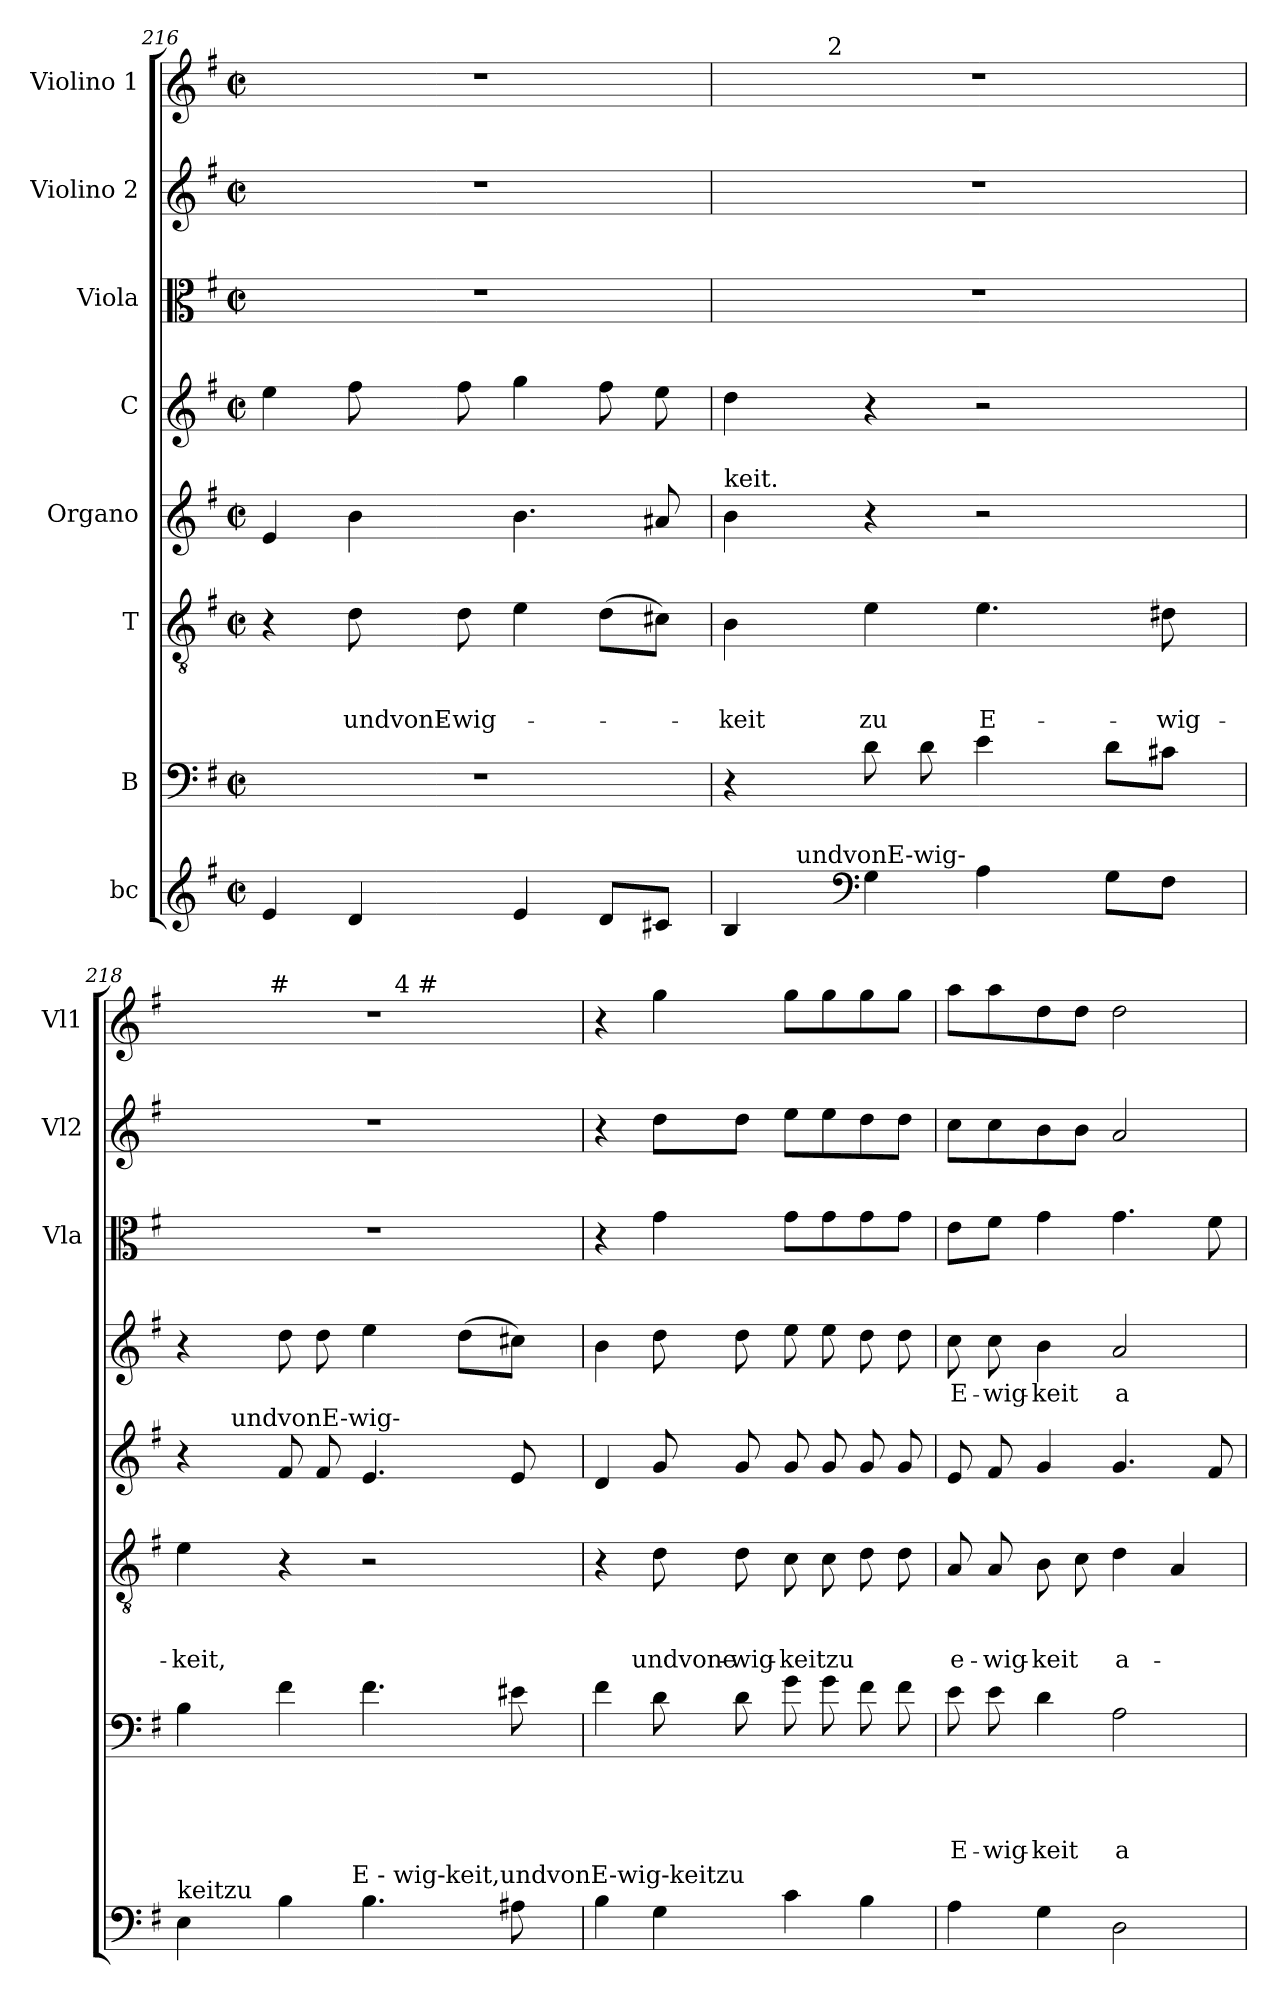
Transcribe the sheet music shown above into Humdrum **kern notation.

**kern	**kern	**text	**text	**text	**text	**kern	**text	**text	**text	**kern	**kern	**text	**kern	**kern	**kern
*part8	*part7	*part7	*part7	*part7	*part7	*part6	*part6	*part6	*part6	*part5	*part4	*part4	*part3	*part2	*part1
*staff8	*staff7	*staff7	*staff7	*staff7	*staff7	*staff6	*staff6	*staff6	*staff6	*staff5	*staff4	*staff4	*staff3	*staff2	*staff1
*I"bc	*I"B	*	*	*	*	*I"T	*	*	*	*I"Organo	*I"C	*	*I"Viola	*I"Violino 2	*I"Violino 1
*	*	*	*	*	*	*	*	*	*	*	*	*	*I'Vla	*I'Vl2	*I'Vl1
*clefG2	*clefF4	*	*	*	*	*clefGv2	*	*	*	*clefG2	*clefG2	*	*clefC3	*clefG2	*clefG2
*k[f#]	*k[f#]	*	*	*	*	*k[f#]	*	*	*	*k[f#]	*k[f#]	*	*k[f#]	*k[f#]	*k[f#]
*G:	*G:	*	*	*	*	*G:	*	*	*	*G:	*G:	*	*G:	*G:	*G:
*M2/2	*M2/2	*	*	*	*	*M2/2	*	*	*	*M2/2	*M2/2	*	*M2/2	*M2/2	*M2/2
*met(c|)	*met(c|)	*	*	*	*	*met(c|)	*	*	*	*met(c|)	*met(c|)	*	*met(c|)	*met(c|)	*met(c|)
=216	=216	=216	=216	=216	=216	=216	=216	=216	=216	=216	=216	=216	=216	=216	=216
4e/	1r	.	.	.	.	4r	.	.	.	4e/	4ee\	.	1r	1r	1r
!	!	!	!	!	!	!	!	!	!LO:LY:b	!	!	!	!	!	!
4d</	.	.	.	.	.	8d\	.	.	undvonE-	4b\	8ff#\	.	.	.	.
!	!	!	!	!	!	!	!	!	!LO:LY:b	!	!	!	!	!	!
.	.	.	.	.	.	8d\	.	.	-wig-	.	8ff#\	.	.	.	.
4e/	.	.	.	.	.	4e\	.	.	.	4.b\	4gg\	.	.	.	.
8d</L	.	.	.	.	.	(>8d\L	.	.	.	.	8ff#\	.	.	.	.
8c#X/J	.	.	.	.	.	8c#X\J)	.	.	.	8a#X/	8ee\	.	.	.	.
=217	=217	=217	=217	=217	=217	=217	=217	=217	=217	=217	=217	=217	=217	=217	=217
!	!	!	!	!	!	!	!	!	!	!LO:TX:a:t=keit.	!	!	!	!	!
!	!	!	!	!	!	!	!	!	!LO:LY:b	!	!	!	!	!	!
*^	*	*	*	*	*	*	*	*	*	*	*	*	*	*	*^
4B/	8ryy	4r	.	.	.	.	4B\	.	.	-keit	4b\	4dd\	.	1r	1r	1r	8.ryy
.	64ryy	.	.	.	.	.	.	.	.	.	.	.	.	.	.	.	.
!	!LO:TX:a:t=undvonE-wig-	!	!	!	!	!	!	!	!	!	!	!	!	!	!	!	!
.	2ryy	.	.	.	.	.	.	.	.	.	.	.	.	.	.	.	.
!	!	!	!	!	!	!	!	!	!	!	!	!	!	!	!	!	!LO:TX:a:t=2
.	.	.	.	.	.	.	.	.	.	.	.	.	.	.	.	.	2ryy
*clefF4	*	*	*	*	*	*	*	*	*	*	*	*	*	*	*	*	*
!	!	!	!	!	!	!	!	!	!	!LO:LY:b	!	!	!	!	!	!	!
4G>\	.	8d\	.	.	.	.	4e\	.	.	zu	4r	4r	.	.	.	.	.
.	.	8d\	.	.	.	.	.	.	.	.	.	.	.	.	.	.	.
!	!	!	!	!	!	!	!	!	!	!LO:LY:b	!	!	!	!	!	!	!
4A\	.	4e\	.	.	.	.	4.e\	.	.	E-	2r	2r	.	.	.	.	.
.	4ryy	.	.	.	.	.	.	.	.	.	.	.	.	.	.	.	.
.	.	.	.	.	.	.	.	.	.	.	.	.	.	.	.	.	4ryy
8G\L	.	8d\L	.	.	.	.	.	.	.	.	.	.	.	.	.	.	.
!	!	!	!	!	!	!	!	!	!	!LO:LY:b	!	!	!	!	!	!	!
8F#\J	.	8c#X\J	.	.	.	.	8d#X\	.	.	-wig-	.	.	.	.	.	.	.
.	16..ryy	.	.	.	.	.	.	.	.	.	.	.	.	.	.	.	.
.	.	.	.	.	.	.	.	.	.	.	.	.	.	.	.	.	16ryy
=218	=218	=218	=218	=218	=218	=218	=218	=218	=218	=218	=218	=218	=218	=218	=218	=218	=218
!LO:TX:a:t=keitzu	!	!	!	!	!	!	!	!	!	!	!	!	!	!	!	!	!
!	!	!	!	!	!	!	!	!	!	!LO:LY:b:rj	!	!	!	!	!	!	!
*	*	*	*	*	*	*	*	*	*	*	*^	*	*	*	*	*	*^
4E\	4ryy	4B\	.	.	.	.	4e\	.	.	-keit,	4r	8ryy	4r	.	1r	1r	1r	5ryy	2ryy
.	.	.	.	.	.	.	.	.	.	.	.	32ryy	.	.	.	.	.	.	.
!	!	!	!	!	!	!	!	!	!	!	!	!LO:TX:a:t=undvonE-wig-	!	!	!	!	!	!	!
.	.	.	.	.	.	.	.	.	.	.	.	2ryy	.	.	.	.	.	.	.
.	.	.	.	.	.	.	.	.	.	.	.	.	.	.	.	.	.	40.ryy	.
!	!	!	!	!	!	!	!	!	!	!	!	!	!	!	!	!	!	!LO:TX:a:t=#	!
.	.	.	.	.	.	.	.	.	.	.	.	.	.	.	.	.	.	5%2ryy	.
4B\	8...ryy	4f#\	.	.	.	.	4r	.	.	.	8f#/	.	8dd\	.	.	.	.	.	.
.	.	.	.	.	.	.	.	.	.	.	8f#/	.	8dd\	.	.	.	.	.	.
!	!LO:TX:a:t=E - wig-keit,undvonE-wig-keitzu	!	!	!	!	!	!	!	!	!	!	!	!	!	!	!	!	!	!
.	2ryy	.	.	.	.	.	.	.	.	.	.	.	.	.	.	.	.	.	.
4.B>\	.	4.f#\	.	.	.	.	2r	.	.	.	4.e/	.	4ee\	.	.	.	.	.	16.ryy
!	!	!	!	!	!	!	!	!	!	!	!	!	!	!	!	!	!	!	!LO:TX:a:t=4 #
.	.	.	.	.	.	.	.	.	.	.	.	.	.	.	.	.	.	.	4ryy
.	.	.	.	.	.	.	.	.	.	.	.	.	.	.	.	.	.	5ryy	.
.	.	.	.	.	.	.	.	.	.	.	.	4ryy	.	.	.	.	.	.	.
.	.	.	.	.	.	.	.	.	.	.	.	.	(>8dd\L	.	.	.	.	.	.
.	.	.	.	.	.	.	.	.	.	.	.	.	.	.	.	.	.	10ryy	.
.	.	.	.	.	.	.	.	.	.	.	.	.	.	.	.	.	.	.	8ryy
8A#X\	.	8e#X\	.	.	.	.	.	.	.	.	8e/	.	8cc#\J)	.	.	.	.	.	.
.	.	.	.	.	.	.	.	.	.	.	.	16.ryy	.	.	.	.	.	.	.
.	.	.	.	.	.	.	.	.	.	.	.	.	.	.	.	.	.	20ryy	.
.	.	.	.	.	.	.	.	.	.	.	.	.	.	.	.	.	.	.	32ryy
.	64ryy	.	.	.	.	.	.	.	.	.	.	.	.	.	.	.	.	.	.
.	.	.	.	.	.	.	.	.	.	.	.	.	.	.	.	.	.	80ryy	.
=219	=219	=219	=219	=219	=219	=219	=219	=219	=219	=219	=219	=219	=219	=219	=219	=219	=219	=219	=219
!	!	!	!	!	!	!	!	!	!	!	!LO:TX:a:t=keit,undvonE-wig-keitzu	!	!	!	!	!	!	!	!
*v	*v	*	*	*	*	*	*	*	*	*	*v	*v	*	*	*	*	*v	*v	*v
4B\	4f#\	.	.	.	.	4r	.	.	.	4d/	4b\	.	4r	4r	4r
!	!	!	!	!	!	!	!	!	!LO:LY:b	!	!	!	!	!	!
4G\	8d\	.	.	.	.	8d\	.	.	undvone-	8g/	8dd\	.	4g\	8dd\L	4gg\
!	!	!	!	!	!	!	!	!	!LO:LY:b	!	!	!	!	!	!
.	8d\	.	.	.	.	8d\	.	.	-wig-	8g/	8dd\	.	.	8dd\J	.
!	!	!	!	!	!	!	!	!	!LO:LY:b	!	!	!	!	!	!
4c\	8g\	.	.	.	.	8c\	.	.	-keitzu	8g/	8ee\	.	8g\L	8ee\L	8gg\L
.	8g\	.	.	.	.	8c\	.	.	.	8g/	8ee\	.	8g\	8ee\	8gg\
4B>\	8f#\	.	.	.	.	8d\	.	.	.	8g/	8dd\	.	8g\	8dd\	8gg\
.	8f#\	.	.	.	.	8d\	.	.	.	8g/	8dd\	.	8g\J	8dd\J	8gg\J
!!LO:PB:g=z
=220	=220	=220	=220	=220	=220	=220	=220	=220	=220	=220	=220	=220	=220	=220	=220
!	!	!	!	!	!LO:LY:b	!	!	!	!LO:LY:b	!	!	!LO:LY:b	!	!	!
4A\	8e\	.	.	.	E-	8A/	.	.	e-	8e/	8cc\	-E-	8e\L	8cc\L	8aa\L
!	!	!	!	!	!LO:LY:b	!	!	!	!LO:LY:b	!	!	!LO:LY:b	!	!	!
.	8e\	.	.	.	-wig-	8A/	.	.	-wig-	8f#/	8cc\	-wig-	8f#\J	8cc\	8aa\
!	!	!	!	!	!LO:LY:b:rj	!	!	!	!LO:LY:b	!	!	!LO:LY:b:rj	!	!	!
4G\	4d\	.	.	.	-keit	8B\	.	.	-keit	4g/	4b\	-keit	4g\	8b\	8dd\
.	.	.	.	.	.	8c\	.	.	.	.	.	.	.	8b\J	8dd\J
!	!	!	!	!	!LO:LY:b	!	!	!	!LO:LY:b	!	!	!LO:LY:b	!	!	!
2D>\	2A\	.	.	.	a-	4d\	.	.	a-	4.g/	2a/	a-	4.g\	2a/	2dd\
.	.	.	.	.	.	4A/	.	.	.	.	.	.	.	.	.
.	.	.	.	.	.	.	.	.	.	8f#/	.	.	8f#\	.	.
=	=	=	=	=	=	=	=	=	=	=	=	=	=	=	=
*-	*-	*-	*-	*-	*-	*-	*-	*-	*-	*-	*-	*-	*-	*-	*-
